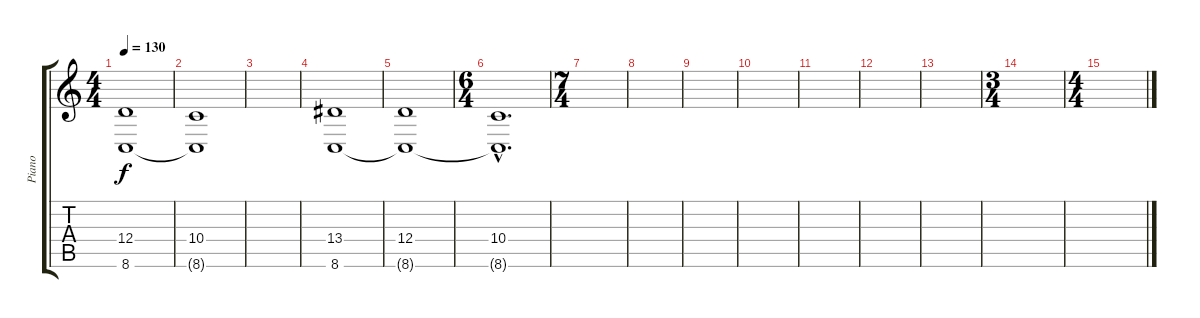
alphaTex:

\track ("Piano" "Piano") {instrument brightacousticpiano}
\staff {score tabs}
\tuning (E4 B3 G3 D3 A2 E2) {hide}
\ts (4 4)
\tempo 130
\clef g2
\ks c
(12.4 8.6{t}).1{dy f} |
(10.4 8.6{t}).1 |
|
(13.4 8.6).1 |
(12.4 8.6{t}).1 |
\ts (6 4)
(10.4{hac} 8.6{hac t}).1{d} |
\ts (7 4)
|
|
|
|
|
|
|
\ts (3 4)
|
\ts (4 4)
